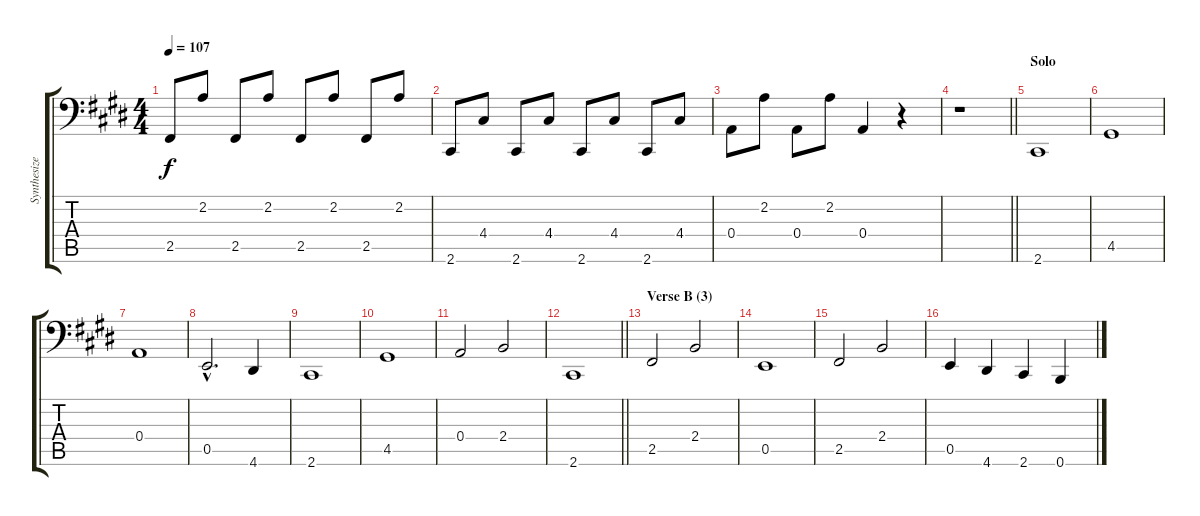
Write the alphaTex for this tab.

\track ("Synthesizer II" "Synthesize") {instrument synthbass1}
\staff {score tabs}
\tuning (C3 G2 D2 A1 E1 B0) {hide}
\ts (4 4)
\tempo 107
\clef f4
\ks e
2.5.8{dy f} 2.2.8 2.5.8 2.2.8 2.5.8 2.2.8 2.5.8 2.2.8 |
2.6.8 4.4.8 2.6.8 4.4.8 2.6.8 4.4.8 2.6.8 4.4.8 |
0.4.8 2.2.8 0.4.8 2.2.8 0.4.4 r.4 |
\barLineRight lightlight
r.1 |
\section ("" "Solo")
2.6.1 |
4.5.1 |
0.4.1 |
0.5{hac}.2{d} 4.6.4 |
2.6.1 |
4.5.1 |
0.4.2 2.4.2 |
\barLineRight lightlight
2.6.1 |
\section ("" "Verse B (3)")
2.5.2 2.4.2 |
0.5.1 |
2.5.2 2.4.2 |
0.5.4 4.6.4 2.6.4 0.6.4
